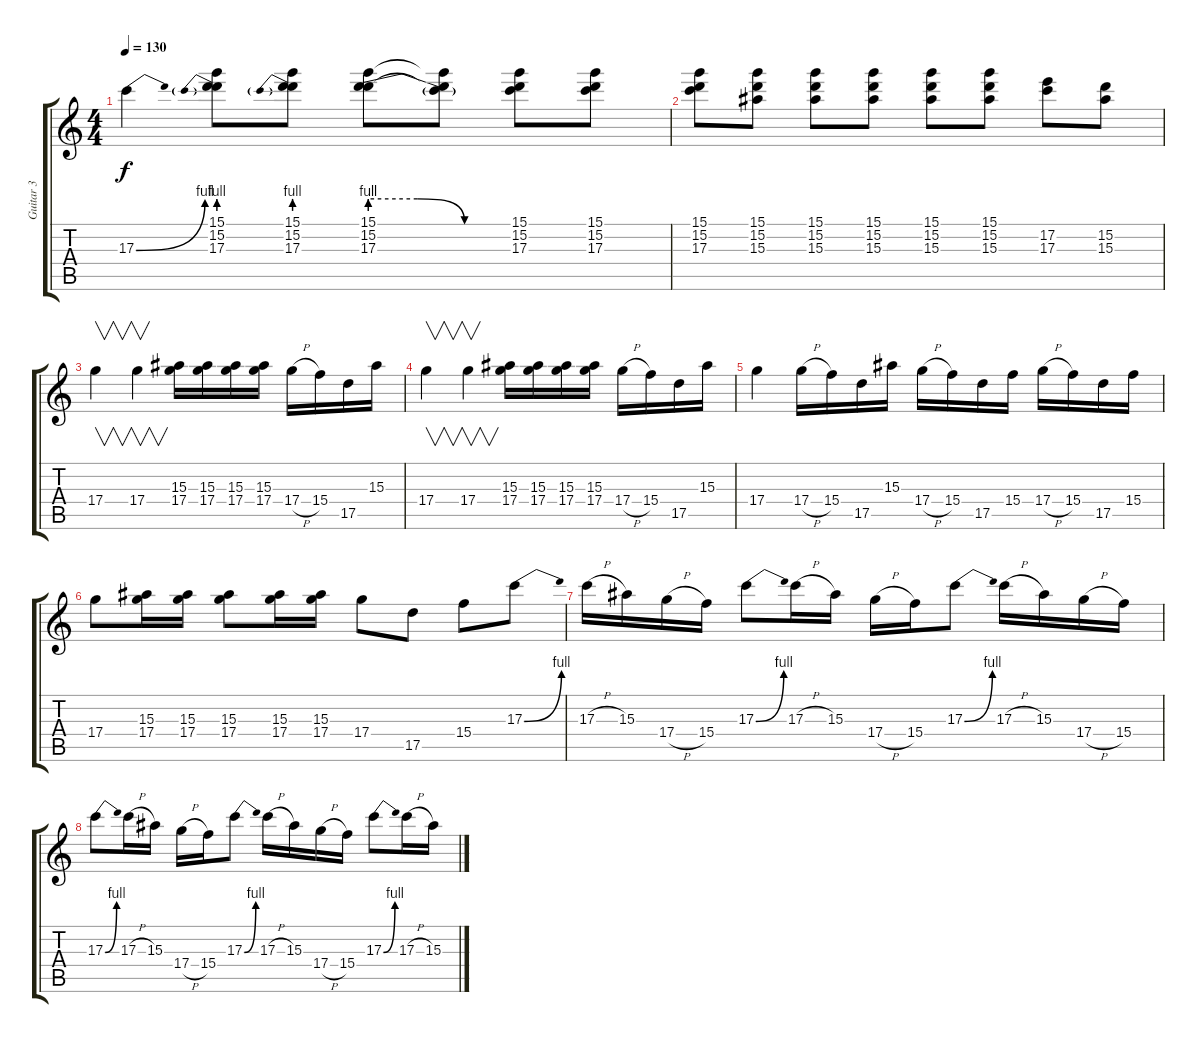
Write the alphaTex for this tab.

\track ("Guitar 3" "Guitar 3") {instrument distortionguitar}
\staff {score tabs}
\tuning (E4 B3 G3 D3 A2 E2) {hide}
\ts (4 4)
\tempo 130
\clef g2
\ks c
17.3{be (bend 0 0 60 4)}.4{dy f} (15.1 15.2 17.3{be (prebend 0 4 60 4)}).8 (15.1 15.2 17.3{be (prebend 0 4 60 4)}).8 (15.1 15.2 17.3{be (custom 0 4 20 4 40 0 60 0)}).8 (15.1{t} 15.2{t} 17.3{t}).8 (15.1 15.2 17.3).8 (15.1 15.2 17.3).8 |
(15.1 15.2 17.3).8 (15.1 15.2 15.3).8 (15.1 15.2 15.3).8 (15.1 15.2 15.3).8 (15.1 15.2 15.3).8 (15.1 15.2 15.3).8 (17.2 17.3).8 (15.2 15.3).8 |
17.4.4{v} 17.4.4{v} (15.3 17.4).16 (15.3 17.4).16 (15.3 17.4).16 (15.3 17.4).16 17.4{h}.16 15.4.16 17.5.16 15.3.16 |
17.4.4{v} 17.4.4{v} (15.3 17.4).16 (15.3 17.4).16 (15.3 17.4).16 (15.3 17.4).16 17.4{h}.16 15.4.16 17.5.16 15.3.16 |
17.4.4 17.4{h}.16 15.4.16 17.5.16 15.3.16 17.4{h}.16 15.4.16 17.5.16 15.4.16 17.4{h}.16 15.4.16 17.5.16 15.4.16 |
17.4.8 (15.3 17.4).16 (15.3 17.4).16 (15.3 17.4).8 (15.3 17.4).16 (15.3 17.4).16 17.4.8 17.5.8 15.4.8 17.3{be (bend 0 0 60 4)}.8 |
17.3{h}.16 15.3.16 17.4{h}.16 15.4.16 17.3{be (bend 0 0 60 4)}.8 17.3{h}.16 15.3.16 17.4{h}.16 15.4.16 17.3{be (bend 0 0 60 4)}.8 17.3{h}.16 15.3.16 17.4{h}.16 15.4.16 |
17.3{be (bend 0 0 60 4)}.8 17.3{h}.16 15.3.16 17.4{h}.16 15.4.16 17.3{be (bend 0 0 60 4)}.8 17.3{h}.16 15.3.16 17.4{h}.16 15.4.16 17.3{be (bend 0 0 60 4)}.8 17.3{h}.16 15.3.16
